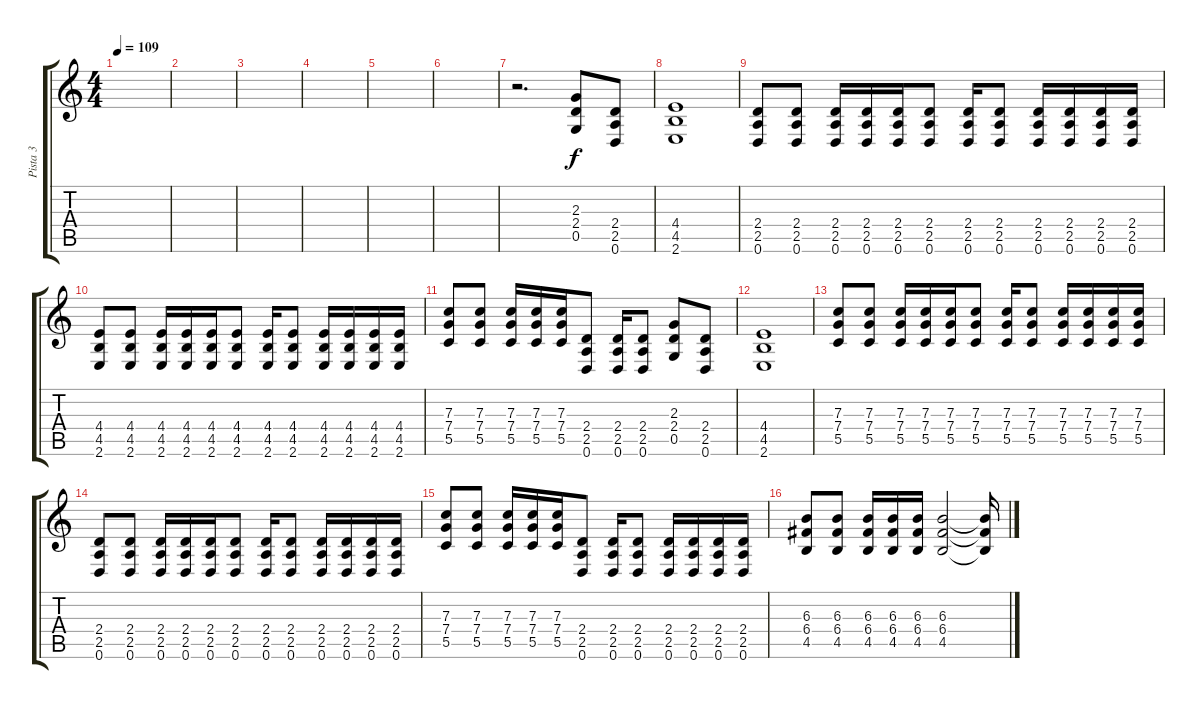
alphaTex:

\track ("Pista 3" "Pista 3") {instrument overdrivenguitar}
\staff {score tabs}
\tuning (D4 A3 F3 C3 G2 D2) {hide}
\ts (4 4)
\tempo 109
\clef g2
\ks c
|
|
|
|
|
|
r.2{d} (2.3 2.4 0.5).8 (2.4 2.5 0.6).8 |
(4.4 4.5 2.6).1 |
(2.4 2.5 0.6).8 (2.4 2.5 0.6).8 (2.4 2.5 0.6).16 (2.4 2.5 0.6).16 (2.4 2.5 0.6).16 (2.4 2.5 0.6).8 (2.4 2.5 0.6).16 (2.4 2.5 0.6).8 (2.4 2.5 0.6).16 (2.4 2.5 0.6).16 (2.4 2.5 0.6).16 (2.4 2.5 0.6).16 |
(4.4 4.5 2.6).8 (4.4 4.5 2.6).8 (4.4 4.5 2.6).16 (4.4 4.5 2.6).16 (4.4 4.5 2.6).16 (4.4 4.5 2.6).8 (4.4 4.5 2.6).16 (4.4 4.5 2.6).8 (4.4 4.5 2.6).16 (4.4 4.5 2.6).16 (4.4 4.5 2.6).16 (4.4 4.5 2.6).16 |
(7.3 7.4 5.5).8 (7.3 7.4 5.5).8 (7.3 7.4 5.5).16 (7.3 7.4 5.5).16 (7.3 7.4 5.5).16 (2.4 2.5 0.6).8 (2.4 2.5 0.6).16 (2.4 2.5 0.6).8 (2.3 2.4 0.5).8 (2.4 2.5 0.6).8 |
(4.4 4.5 2.6).1 |
(7.3 7.4 5.5).8 (7.3 7.4 5.5).8 (7.3 7.4 5.5).16 (7.3 7.4 5.5).16 (7.3 7.4 5.5).16 (7.3 7.4 5.5).8 (7.3 7.4 5.5).16 (7.3 7.4 5.5).8 (7.3 7.4 5.5).16 (7.3 7.4 5.5).16 (7.3 7.4 5.5).16 (7.3 7.4 5.5).16 |
(2.4 2.5 0.6).8 (2.4 2.5 0.6).8 (2.4 2.5 0.6).16 (2.4 2.5 0.6).16 (2.4 2.5 0.6).16 (2.4 2.5 0.6).8 (2.4 2.5 0.6).16 (2.4 2.5 0.6).8 (2.4 2.5 0.6).16 (2.4 2.5 0.6).16 (2.4 2.5 0.6).16 (2.4 2.5 0.6).16 |
(7.3 7.4 5.5).8 (7.3 7.4 5.5).8 (7.3 7.4 5.5).16 (7.3 7.4 5.5).16 (7.3 7.4 5.5).16 (2.4 2.5 0.6).8 (2.4 2.5 0.6).16 (2.4 2.5 0.6).8 (2.4 2.5 0.6).16 (2.4 2.5 0.6).16 (2.4 2.5 0.6).16 (2.4 2.5 0.6).16 |
(6.3 6.4 4.5).8 (6.3 6.4 4.5).8 (6.3 6.4 4.5).16 (6.3 6.4 4.5).16 (6.3 6.4 4.5).16 (6.3 6.4 4.5).2 (6.3{t} 6.4{t} 4.5{t}).16
